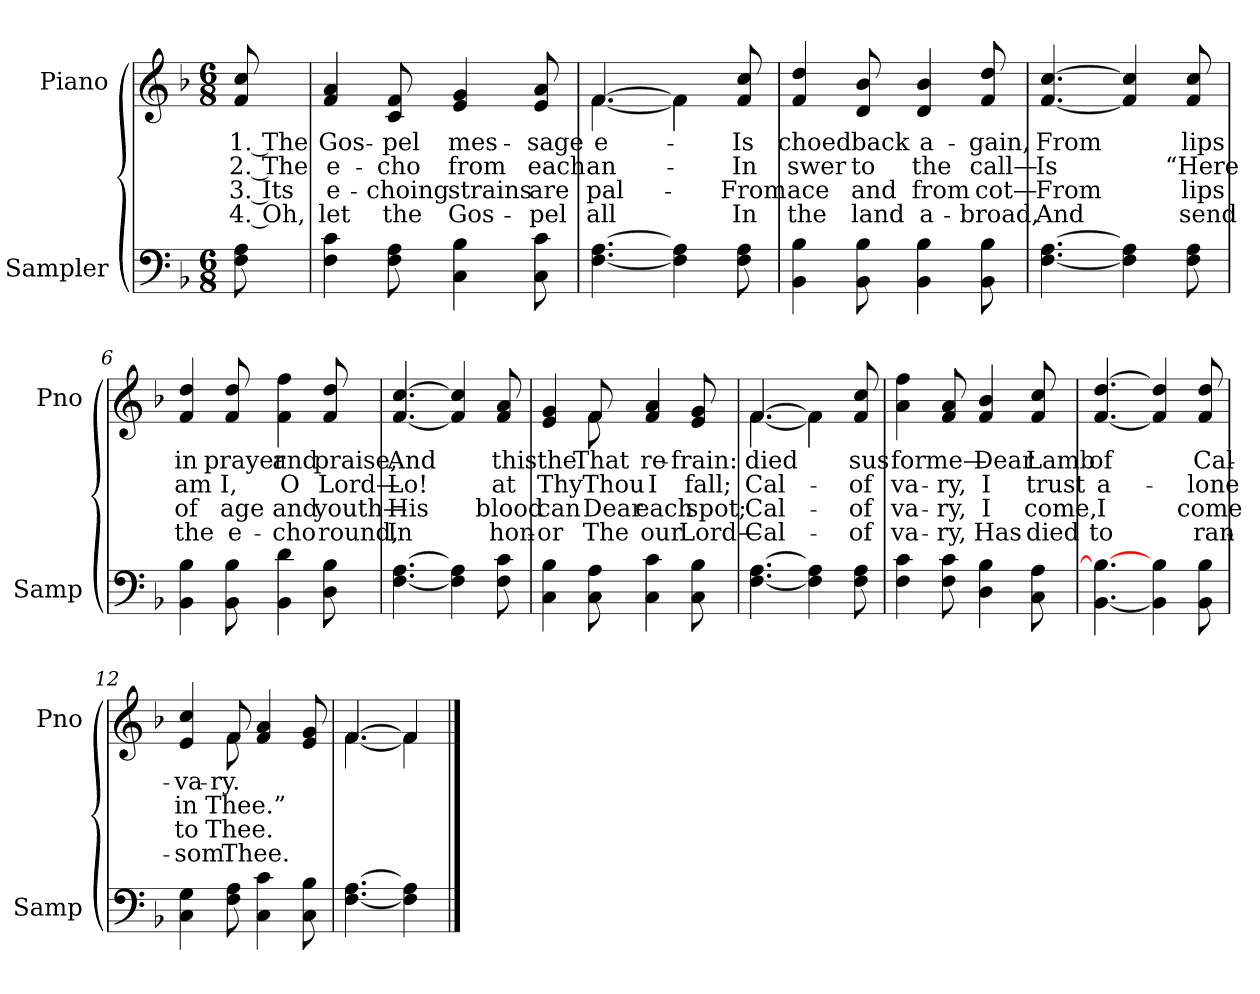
**kern	**kern	**text	**text	**text	**text
*part2	*part1	*part1	*part1	*part1	*part1
*staff2	*staff1	*staff1	*staff1	*staff1	*staff1
*I"Sampler	*I"Piano	*	*	*	*
*I'Samp	*I'Pno	*	*	*	*
*clefF4	*clefG2	*	*	*	*
*k[b-]	*k[b-]	*	*	*	*
*F:	*F:	*	*	*	*
*M6/8	*M6/8	*	*	*	*
=1	=1	=1	=1	=1	=1
8F 8A	8f 8cc	1. The	2. The	3. Its	4. Oh,
=2	=2	=2	=2	=2	=2
4F 4c	4f 4a	Gos-	e-	e-	let
8F 8A	8c 8f	-pel	-cho	-choing	the
4C 4B-	4e 4g	mes-	from	strains	Gos-
8C 8c	8e 8a	-sage	each	are	-pel
=3	=3	=3	=3	=3	=3
*	*^	*	*	*	*
[4.F [4.A	[4.f/	[4.f	e-	an-	pal-	all
4F] 4A]	4f\]	4f]	.	.	.	.
8F 8A	8f 8cc	8ryy	Is	In	From	In
*	*v	*v	*	*	*	*
=4	=4	=4	=4	=4	=4
4BB- 4B-	4f 4dd	-choed	-swer	-ace	the
8BB- 8B-	8d 8b-	back	to	and	land
4BB- 4B-	4d 4b-	a-	the	from	a-
8BB- 8B-	8f 8dd	-gain,	call—	cot—	-broad,
=5	=5	=5	=5	=5	=5
[4.F [4.A	[4.f [4.cc	From	Is	From	And
4F] 4A]	4f] 4cc]	.	.	.	.
8F 8A	8f 8cc	lips	“Here	lips	send
=6	=6	=6	=6	=6	=6
4BB- 4B-	4f 4dd	in	am	of	the
8BB- 8B-	8f 8dd	prayer	I,	age	e-
4BB- 4d	4f 4ff	and	O	and	-cho
8D 8B-	8f 8dd	praise,	Lord—	youth—	round,
=7	=7	=7	=7	=7	=7
[4.F [4.A	[4.f [4.cc	And	Lo!	His	In
4F] 4A]	4f] 4cc]	.	.	.	.
8F 8c	8f 8a	this	at	blood	hon-
=8	=8	=8	=8	=8	=8
*	*^	*	*	*	*
4C 4B-	4e 4g	4ryy	the	Thy	can	-or
8C 8A	8f/	8f	That	Thou	Dear	The
4C 4c	4f 4a	4.ryy	re-	I	each	our
8C 8B-	8e 8g	.	-frain:	fall;	spot;	Lord—
=9	=9	=9	=9	=9	=9	=9
[4.F [4.A	[4.f/	[4.f	died	Cal-	Cal-	Cal-
4F] 4A]	4f\]	4f]	.	.	.	.
8F 8A	8f 8cc	8ryy	-sus	of	of	of
*	*v	*v	*	*	*	*
=10	=10	=10	=10	=10	=10
4F 4c	4a 4ff	for	-va-	-va-	-va-
8F 8c	8f 8a	me—	-ry,	-ry,	-ry,
4D 4B-	4f 4b-	Dear	I	I	Has
8C 8A	8f 8cc	Lamb	trust	come,	died
=11	=11	=11	=11	=11	=11
[4.BB- 4.B-_	[4.f [4.dd	of	a-	I	to
4BB-] 4B-	4f] 4dd]	.	.	.	.
8BB- 8B-	8f 8dd	Cal-	-lone	come	ran-
=12	=12	=12	=12	=12	=12
*	*^	*	*	*	*
4C 4G	4e 4cc	4ryy	-va-	in	to	-som
8F 8A	8f/	8f	-ry.	Thee.”	Thee.	Thee.
4C 4c	4f 4a	4.ryy	.	.	.	.
8C 8B-	8e 8g	.	.	.	.	.
=13	=13	=13	=13	=13	=13	=13
[4.F\ [4.A\	[4.f/	[4.f	.	.	.	.
4F] 4A]	4f/]	4f]	.	.	.	.
*	*v	*v	*	*	*	*
==	==	==	==	==	==
*-	*-	*-	*-	*-	*-
